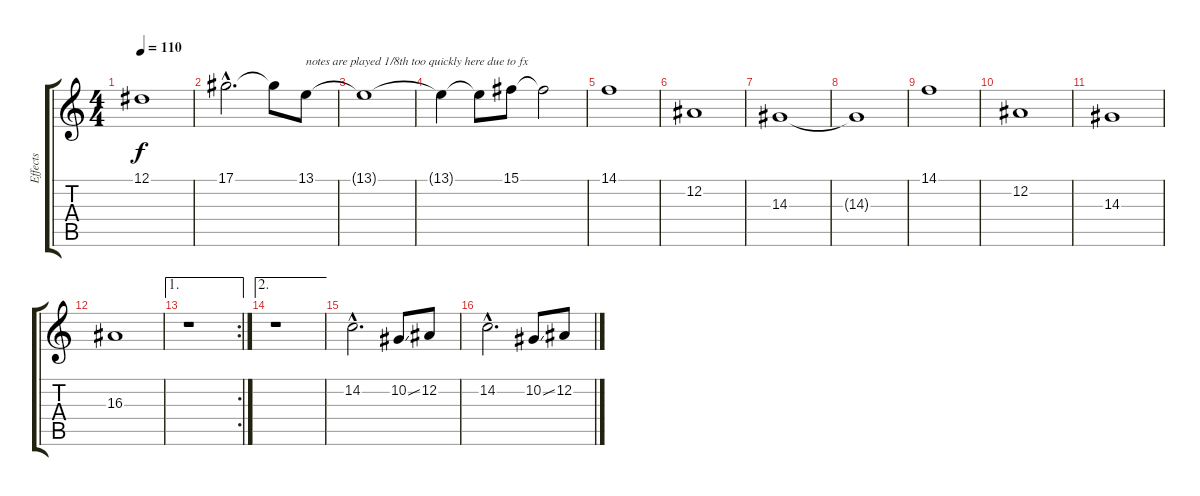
\track ("Effects" "Effects") {instrument fx6goblins}
\staff {score tabs}
\tuning (Eb4 Bb3 Gb3 Db3 Ab2 Eb2) {hide}
\ts (4 4)
\tempo 110
\clef g2
\ks c
12.1{t}.1{dy f} |
17.1{hac}.2{d instrument fx6goblins} 17.1{t}.8 13.1.8{txt "notes are played 1/8th too quickly here due to fx"} |
13.1{t}.1 |
13.1{t}.4 13.1{t}.8 15.1.8{instrument fx6goblins} 15.1{t}.2 |
14.1.1{instrument fx6goblins} |
12.2.1 |
14.3.1 |
14.3{t}.1 |
14.1.1{instrument fx6goblins} |
12.2.1 |
14.3.1 |
16.3.1 |
\ae 1
\rc 2
r.1 |
\ae 2
r.1 |
14.2{hac}.2{d instrument fx1rain} 10.2{ss}.8 12.2.8 |
14.2{hac}.2{d} 10.2{ss}.8 12.2.8
